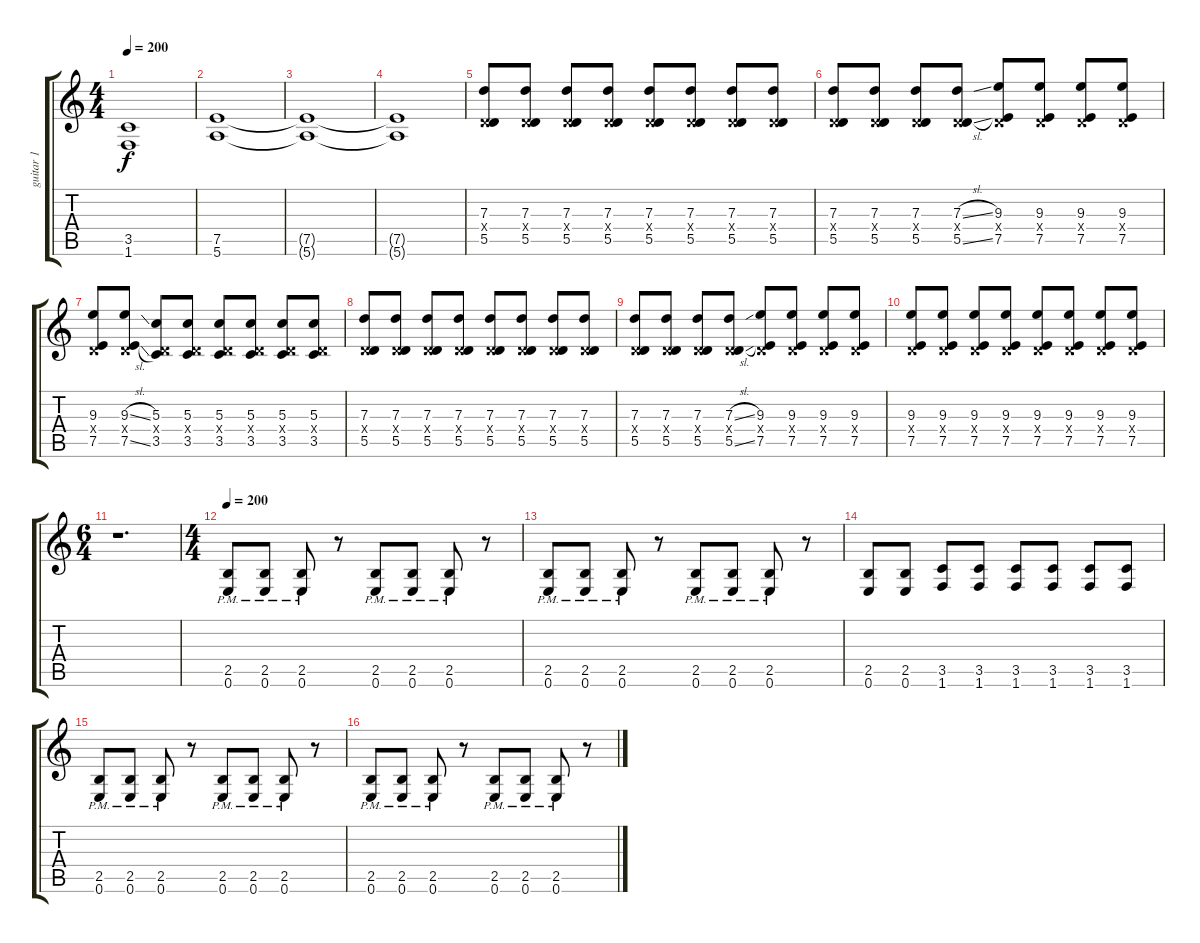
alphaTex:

\track ("guitar 1" "guitar 1") {instrument distortionguitar}
\staff {score tabs}
\tuning (E4 B3 G3 D3 A2 E2) {hide}
\ts (4 4)
\tempo 200
\clef g2
\ks c
(3.5{t} 1.6{t}).1{dy f} |
(7.5 5.6).1 |
(7.5{t} 5.6{t}).1 |
(7.5{t} 5.6{t}).1 |
(7.3 0.4{x} 5.5).8 (7.3 0.4{x} 5.5).8 (7.3 0.4{x} 5.5).8 (7.3 0.4{x} 5.5).8 (7.3 0.4{x} 5.5).8 (7.3 0.4{x} 5.5).8 (7.3 0.4{x} 5.5).8 (7.3 0.4{x} 5.5).8 |
(7.3 0.4{x} 5.5).8 (7.3 0.4{x} 5.5).8 (7.3 0.4{x} 5.5).8 (7.3{sl} 0.4{x} 5.5{sl}).8 (9.3 0.4{x} 7.5).8 (9.3 0.4{x} 7.5).8 (9.3 0.4{x} 7.5).8 (9.3 0.4{x} 7.5).8 |
(9.3 0.4{x} 7.5).8 (9.3{sl} 0.4{x} 7.5{sl}).8 (5.3 0.4{x} 3.5).8 (5.3 0.4{x} 3.5).8 (5.3 0.4{x} 3.5).8 (5.3 0.4{x} 3.5).8 (5.3 0.4{x} 3.5).8 (5.3 0.4{x} 3.5).8 |
(7.3 0.4{x} 5.5).8 (7.3 0.4{x} 5.5).8 (7.3 0.4{x} 5.5).8 (7.3 0.4{x} 5.5).8 (7.3 0.4{x} 5.5).8 (7.3 0.4{x} 5.5).8 (7.3 0.4{x} 5.5).8 (7.3 0.4{x} 5.5).8 |
(7.3 0.4{x} 5.5).8 (7.3 0.4{x} 5.5).8 (7.3 0.4{x} 5.5).8 (7.3{sl} 0.4{x} 5.5{sl}).8 (9.3 0.4{x} 7.5).8 (9.3 0.4{x} 7.5).8 (9.3 0.4{x} 7.5).8 (9.3 0.4{x} 7.5).8 |
(9.3 0.4{x} 7.5).8 (9.3 0.4{x} 7.5).8 (9.3 0.4{x} 7.5).8 (9.3 0.4{x} 7.5).8 (9.3 0.4{x} 7.5).8 (9.3 0.4{x} 7.5).8 (9.3 0.4{x} 7.5).8 (9.3 0.4{x} 7.5).8 |
\ts (6 4)
r.1{d} |
\ts (4 4)
\tempo 200
(2.5{pm} 0.6{pm}).8 (2.5{pm} 0.6{pm}).8 (2.5{pm} 0.6{pm}).8 r.8 (2.5{pm} 0.6{pm}).8 (2.5{pm} 0.6{pm}).8 (2.5{pm} 0.6{pm}).8 r.8 |
(2.5{pm} 0.6{pm}).8 (2.5{pm} 0.6{pm}).8 (2.5{pm} 0.6{pm}).8 r.8 (2.5{pm} 0.6{pm}).8 (2.5{pm} 0.6{pm}).8 (2.5{pm} 0.6{pm}).8 r.8 |
(2.5 0.6).8 (2.5 0.6).8 (3.5 1.6).8 (3.5 1.6).8 (3.5 1.6).8 (3.5 1.6).8 (3.5 1.6).8 (3.5 1.6).8 |
(2.5{pm} 0.6{pm}).8 (2.5{pm} 0.6{pm}).8 (2.5{pm} 0.6{pm}).8 r.8 (2.5{pm} 0.6{pm}).8 (2.5{pm} 0.6{pm}).8 (2.5{pm} 0.6{pm}).8 r.8 |
(2.5{pm} 0.6{pm}).8 (2.5{pm} 0.6{pm}).8 (2.5{pm} 0.6{pm}).8 r.8 (2.5{pm} 0.6{pm}).8 (2.5{pm} 0.6{pm}).8 (2.5{pm} 0.6{pm}).8 r.8
